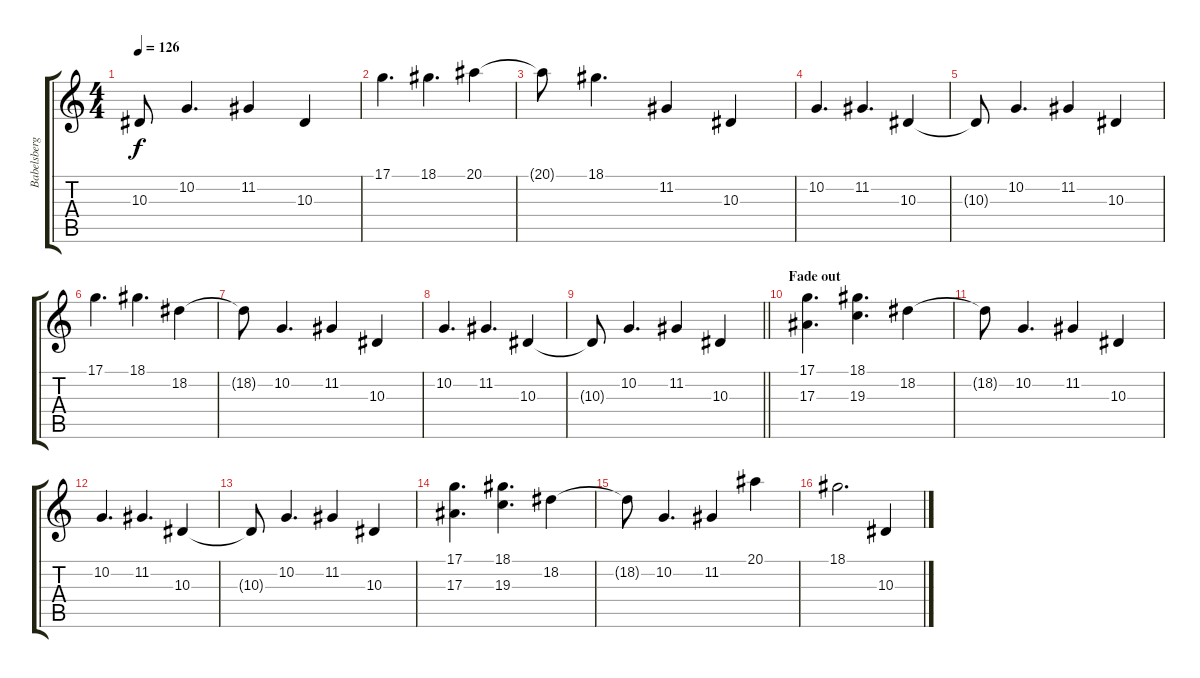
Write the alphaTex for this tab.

\track ("Babelsberg Film Orchestra" "Babelsberg") {instrument stringensemble1}
\staff {score tabs}
\tuning (D4 A3 F3 C3 G2 D2) {hide}
\ts (4 4)
\tempo 126
\clef g2
\ks c
10.3{t}.8{dy f} 10.2.4{d} 11.2.4 10.3.4 |
17.1.4{d} 18.1.4{d} 20.1.4 |
20.1{t}.8 18.1.4{d} 11.2.4 10.3.4 |
10.2.4{d} 11.2.4{d} 10.3.4 |
10.3{t}.8 10.2.4{d} 11.2.4 10.3.4 |
17.1.4{d} 18.1.4{d} 18.2.4 |
18.2{t}.8 10.2.4{d} 11.2.4 10.3.4 |
10.2.4{d} 11.2.4{d} 10.3.4 |
\barLineRight lightlight
10.3{t}.8 10.2.4{d} 11.2.4 10.3.4 |
\section ("" "Fade out")
(17.1 17.3).4{d} (18.1 19.3).4{d} 18.2.4 |
18.2{t}.8 10.2.4{d} 11.2.4 10.3.4 |
10.2.4{d} 11.2.4{d} 10.3.4 |
10.3{t}.8 10.2.4{d} 11.2.4 10.3.4 |
(17.1 17.3).4{d} (18.1 19.3).4{d} 18.2.4 |
18.2{t}.8 10.2.4{d} 11.2.4 20.1.4 |
18.1.2{d} 10.3.4
